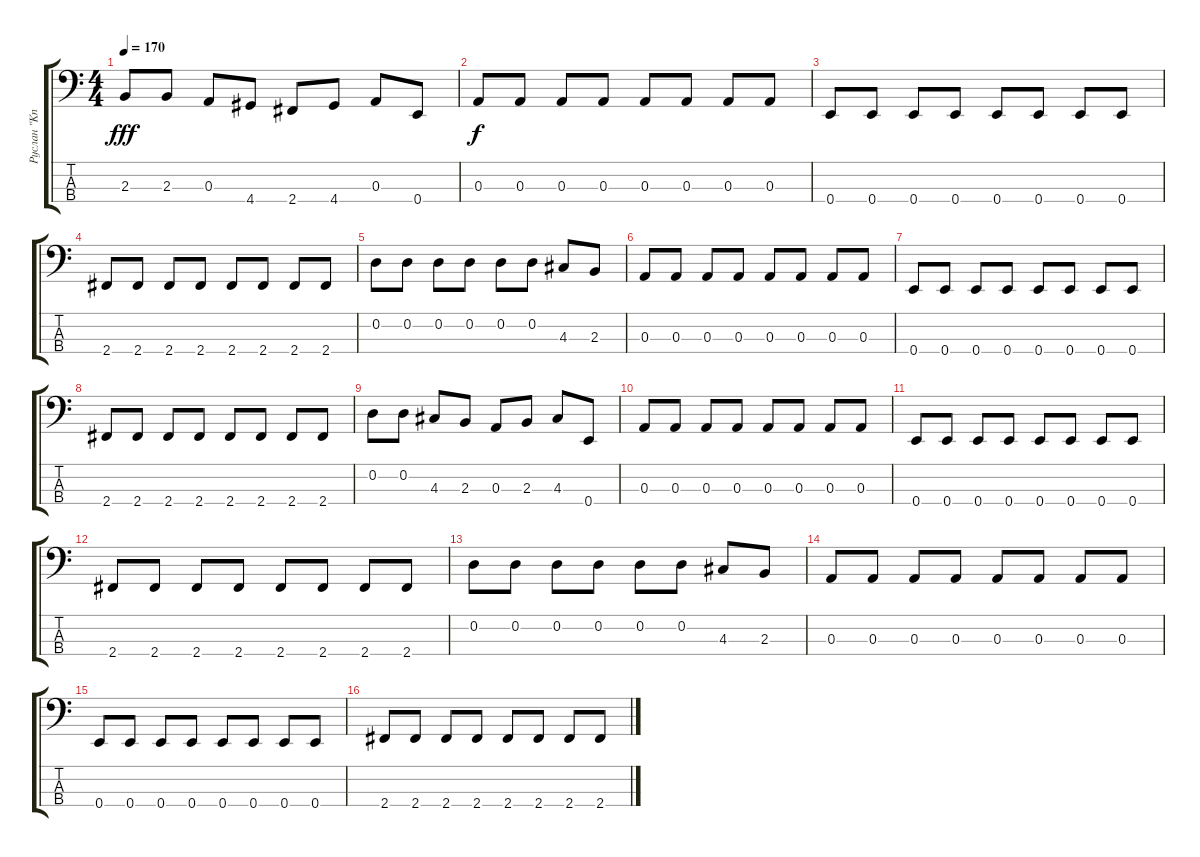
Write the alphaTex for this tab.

\track ("Руслан \"Kniaz\"" "Руслан \"Kn") {instrument electricbassfinger}
\staff {score tabs}
\tuning (G2 D2 A1 E1) {hide}
\ts (4 4)
\tempo 170
\clef f4
\ks c
2.3.8{dy fff} 2.3.8 0.3.8 4.4.8 2.4.8 4.4.8 0.3.8 0.4.8 |
0.3.8{dy f} 0.3.8 0.3.8 0.3.8 0.3.8 0.3.8 0.3.8 0.3.8 |
0.4.8 0.4.8 0.4.8 0.4.8 0.4.8 0.4.8 0.4.8 0.4.8 |
2.4.8 2.4.8 2.4.8 2.4.8 2.4.8 2.4.8 2.4.8 2.4.8 |
0.2.8 0.2.8 0.2.8 0.2.8 0.2.8 0.2.8 4.3.8 2.3.8 |
0.3.8 0.3.8 0.3.8 0.3.8 0.3.8 0.3.8 0.3.8 0.3.8 |
0.4.8 0.4.8 0.4.8 0.4.8 0.4.8 0.4.8 0.4.8 0.4.8 |
2.4.8 2.4.8 2.4.8 2.4.8 2.4.8 2.4.8 2.4.8 2.4.8 |
0.2.8 0.2.8 4.3.8 2.3.8 0.3.8 2.3.8 4.3.8 0.4.8 |
0.3.8 0.3.8 0.3.8 0.3.8 0.3.8 0.3.8 0.3.8 0.3.8 |
0.4.8 0.4.8 0.4.8 0.4.8 0.4.8 0.4.8 0.4.8 0.4.8 |
2.4.8 2.4.8 2.4.8 2.4.8 2.4.8 2.4.8 2.4.8 2.4.8 |
0.2.8 0.2.8 0.2.8 0.2.8 0.2.8 0.2.8 4.3.8 2.3.8 |
0.3.8 0.3.8 0.3.8 0.3.8 0.3.8 0.3.8 0.3.8 0.3.8 |
0.4.8 0.4.8 0.4.8 0.4.8 0.4.8 0.4.8 0.4.8 0.4.8 |
2.4.8 2.4.8 2.4.8 2.4.8 2.4.8 2.4.8 2.4.8 2.4.8
